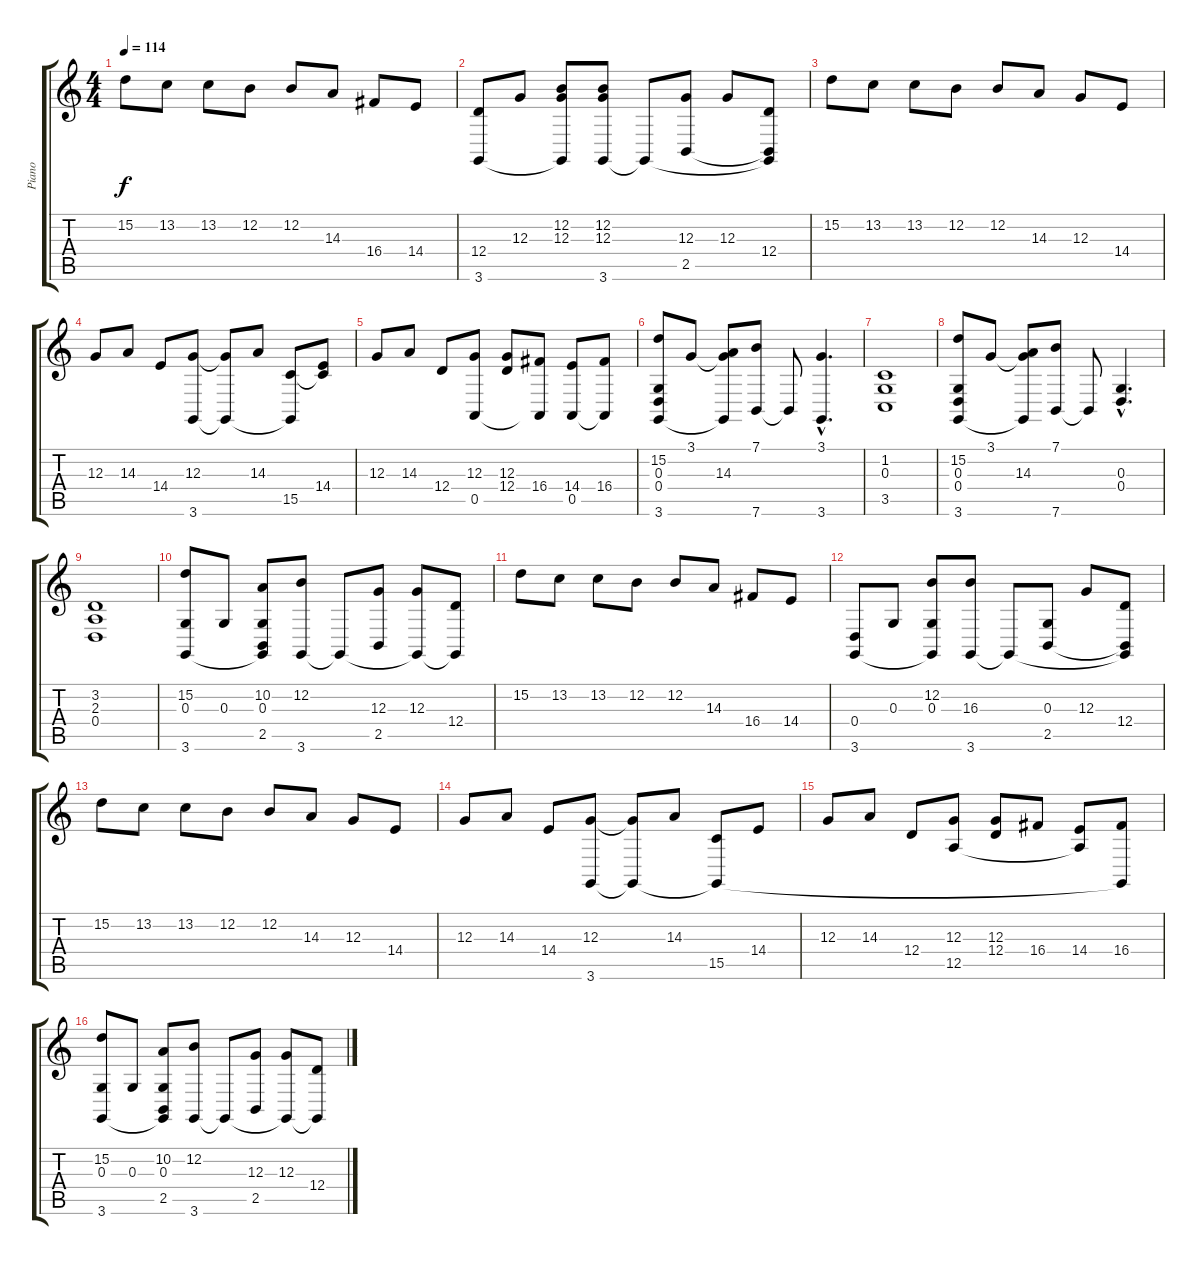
\track ("Piano" "Piano") {instrument brightacousticpiano}
\staff {score tabs}
\tuning (E4 B3 G3 D3 A2 E2) {hide}
\ts (4 4)
\tempo 114
\clef g2
\ks c
15.2.8{dy f} 13.2.8 13.2.8 12.2.8 12.2.8 14.3.8 16.4.8 14.4.8 |
(12.4 3.6).8 12.3.8 (12.2 12.3 3.6{t}).8 (12.2 12.3 3.6).8 3.6{t}.8 (12.3 2.5).8 12.3.8 (12.4 2.5{t} 3.6{t}).8 |
15.2.8 13.2.8 13.2.8 12.2.8 12.2.8 14.3.8 12.3.8 14.4.8 |
12.3.8 14.3.8 14.4.8 (12.3 3.6).8 (12.3{t} 3.6{t}).8 14.3.8 (15.5 3.6{t}).8 (14.4 15.5{t}).8 |
12.3.8 14.3.8 12.4.8 (12.3 0.5).8 (12.3 12.4).8 (16.4 0.5{t}).8 (14.4 0.5).8 (16.4 0.5{t}).8 |
(15.2 0.3 0.4 3.6).8 3.1.8 (3.1{t} 14.3 3.6{t}).8 (7.1 7.6).8 7.6{t}.8 (3.1{hac} 3.6{hac}).4{d} |
(1.2 0.3 3.5).1 |
(15.2 0.3 0.4 3.6).8 3.1.8 (3.1{t} 14.3 3.6{t}).8 (7.1 7.6).8 7.6{t}.8 (0.3{hac} 0.4{hac}).4{d} |
(3.2 2.3 0.4).1 |
(15.2 0.3 3.6).8 0.3.8 (10.2 0.3 2.5 3.6{t}).8 (12.2 3.6).8 3.6{t}.8 (12.3 2.5).8 (12.3 3.6{t}).8 (12.4 3.6{t}).8 |
15.2.8 13.2.8 13.2.8 12.2.8 12.2.8 14.3.8 16.4.8 14.4.8 |
(0.4 3.6).8 0.3.8 (12.2 0.3 3.6{t}).8 (16.3 3.6).8 3.6{t}.8 (0.3 2.5).8 12.3.8 (12.4 2.5{t} 3.6{t}).8 |
15.2.8 13.2.8 13.2.8 12.2.8 12.2.8 14.3.8 12.3.8 14.4.8 |
12.3.8 14.3.8 14.4.8 (12.3 3.6).8 (12.3{t} 3.6{t}).8 14.3.8 (15.5 3.6{t}).8 14.4.8 |
12.3.8 14.3.8 12.4.8 (12.3 12.5).8 (12.3 12.4).8 16.4.8 (14.4 12.5{t}).8 (16.4 3.6{t}).8 |
(15.2 0.3 3.6).8 0.3.8 (10.2 0.3 2.5 3.6{t}).8 (12.2 3.6).8 3.6{t}.8 (12.3 2.5).8 (12.3 3.6{t}).8 (12.4 3.6{t}).8
